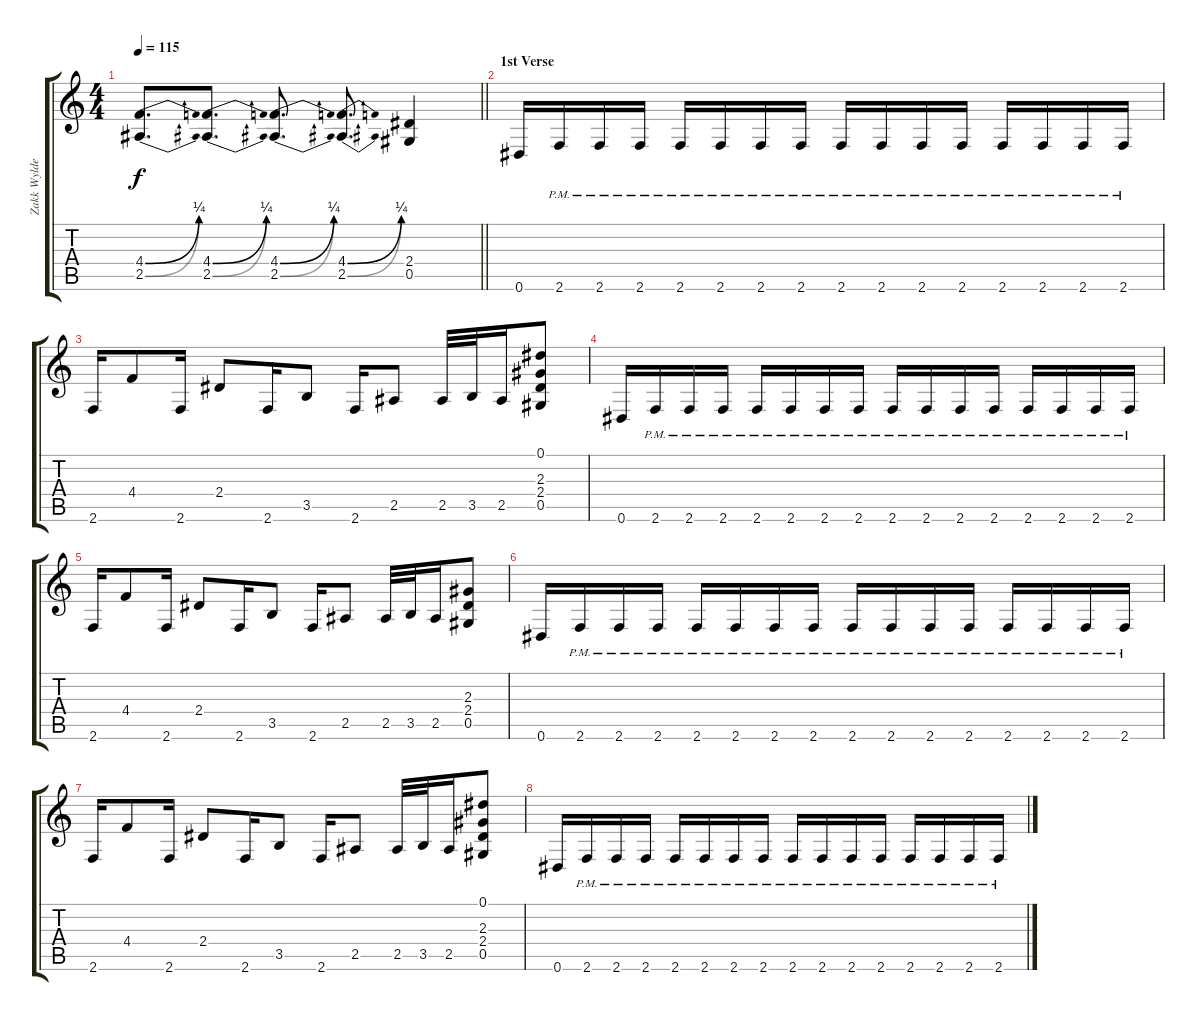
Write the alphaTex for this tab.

\track ("Zakk Wylde" "Zakk Wylde") {instrument distortionguitar}
\staff {score tabs}
\tuning (Eb4 Bb3 Gb3 Db3 Ab2 Eb2) {hide}
\ts (4 4)
\tempo 115
\clef g2
\barLineRight lightlight
\ks c
(4.4{be (bend 0 0 60 1)} 2.5{be (bend 0 0 60 1)}).8{d dy f} (4.4{be (bend 0 0 60 1)} 2.5{be (bend 0 0 60 1)}).8{d} (4.4{be (bend 0 0 60 1)} 2.5{be (bend 0 0 60 1)}).8{d} (4.4{be (bend 0 0 60 1)} 2.5{be (bend 0 0 60 1)}).8{d} (2.4 0.5).4 |
\section ("" "1st Verse")
0.6.16 2.6{pm}.16 2.6{pm}.16 2.6{pm}.16 2.6{pm}.16 2.6{pm}.16 2.6{pm}.16 2.6{pm}.16 2.6{pm}.16 2.6{pm}.16 2.6{pm}.16 2.6{pm}.16 2.6{pm}.16 2.6{pm}.16 2.6{pm}.16 2.6{pm}.16 |
2.6.16 4.4.8 2.6.16 2.4.8 2.6.16 3.5.8 2.6.16 2.5.8 2.5.32 3.5.32 2.5.16 (0.1 2.3 2.4 0.5).8 |
0.6.16 2.6{pm}.16 2.6{pm}.16 2.6{pm}.16 2.6{pm}.16 2.6{pm}.16 2.6{pm}.16 2.6{pm}.16 2.6{pm}.16 2.6{pm}.16 2.6{pm}.16 2.6{pm}.16 2.6{pm}.16 2.6{pm}.16 2.6{pm}.16 2.6{pm}.16 |
2.6.16 4.4.8 2.6.16 2.4.8 2.6.16 3.5.8 2.6.16 2.5.8 2.5.32 3.5.32 2.5.16 (2.3 2.4 0.5).8 |
0.6.16 2.6{pm}.16 2.6{pm}.16 2.6{pm}.16 2.6{pm}.16 2.6{pm}.16 2.6{pm}.16 2.6{pm}.16 2.6{pm}.16 2.6{pm}.16 2.6{pm}.16 2.6{pm}.16 2.6{pm}.16 2.6{pm}.16 2.6{pm}.16 2.6{pm}.16 |
2.6.16 4.4.8 2.6.16 2.4.8 2.6.16 3.5.8 2.6.16 2.5.8 2.5.32 3.5.32 2.5.16 (0.1 2.3 2.4 0.5).8 |
0.6.16 2.6{pm}.16 2.6{pm}.16 2.6{pm}.16 2.6{pm}.16 2.6{pm}.16 2.6{pm}.16 2.6{pm}.16 2.6{pm}.16 2.6{pm}.16 2.6{pm}.16 2.6{pm}.16 2.6{pm}.16 2.6{pm}.16 2.6{pm}.16 2.6{pm}.16
